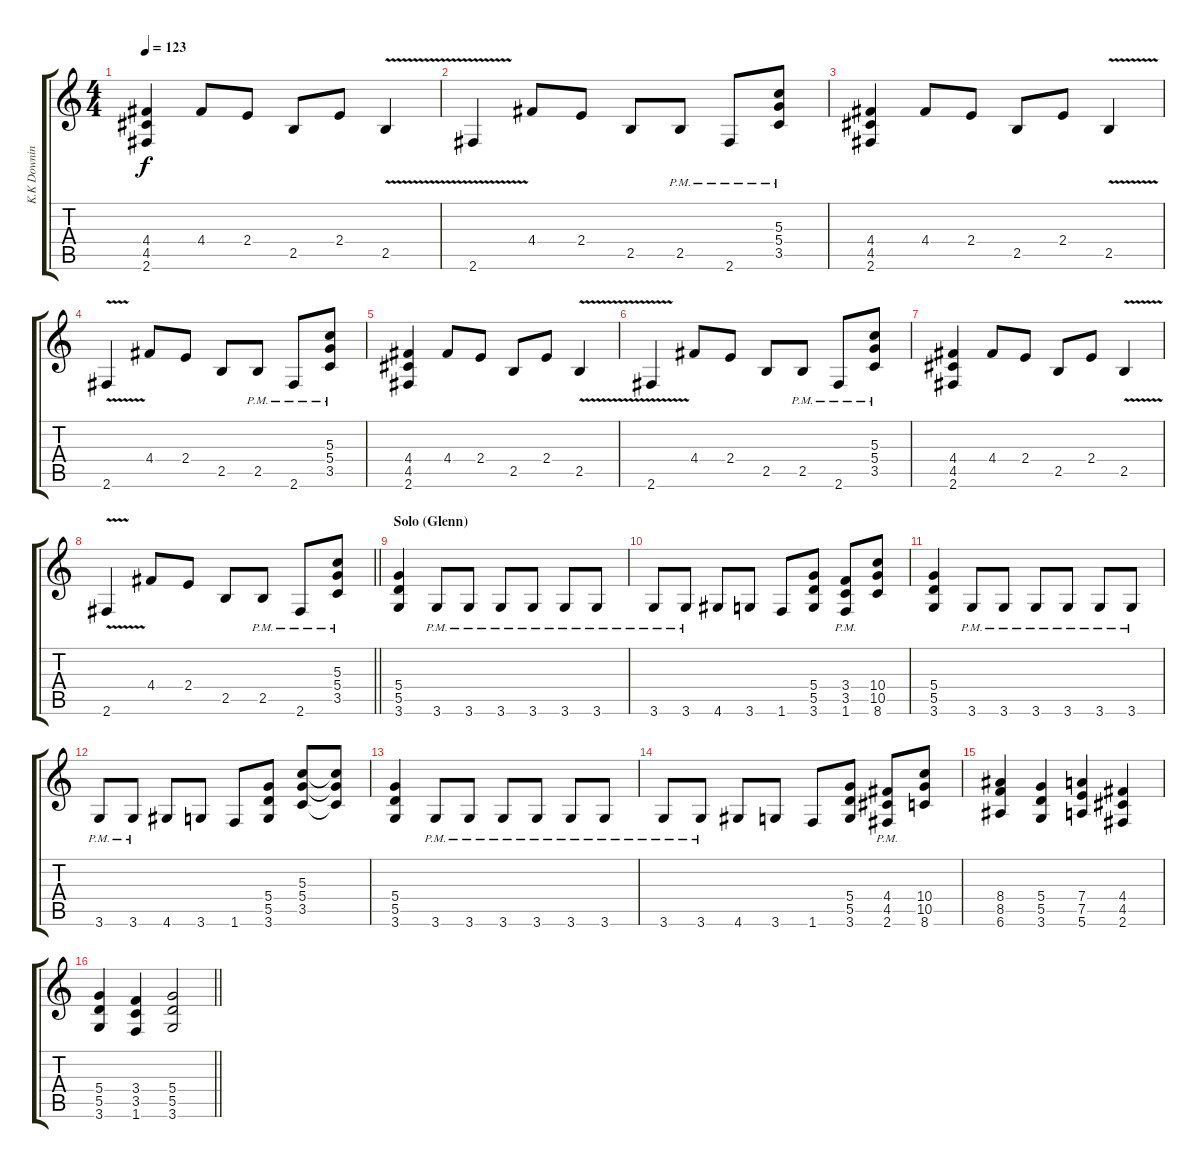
\track ("K.K Downing" "K.K Downin") {instrument overdrivenguitar}
\staff {score tabs}
\tuning (E4 B3 G3 D3 A2 E2) {hide}
\ts (4 4)
\tempo 123
\clef g2
\ks c
(4.4 4.5 2.6).4{dy f} 4.4.8 2.4.8 2.5.8 2.4.8 2.5{v}.4 |
2.6{v}.4 4.4.8 2.4.8 2.5.8 2.5{pm}.8 2.6{pm}.8 (5.3 5.4 3.5{pm}).8 |
(4.4 4.5 2.6).4 4.4.8 2.4.8 2.5.8 2.4.8 2.5{v}.4 |
2.6{v}.4 4.4.8 2.4.8 2.5.8 2.5{pm}.8 2.6{pm}.8 (5.3 5.4 3.5{pm}).8 |
(4.4 4.5 2.6).4 4.4.8 2.4.8 2.5.8 2.4.8 2.5{v}.4 |
2.6{v}.4 4.4.8 2.4.8 2.5.8 2.5{pm}.8 2.6{pm}.8 (5.3 5.4 3.5{pm}).8 |
(4.4 4.5 2.6).4 4.4.8 2.4.8 2.5.8 2.4.8 2.5{v}.4 |
\barLineRight lightlight
2.6{v}.4 4.4.8 2.4.8 2.5.8 2.5{pm}.8 2.6{pm}.8 (5.3 5.4 3.5{pm}).8 |
\section ("" "Solo (Glenn)")
(5.4 5.5 3.6).4 3.6{pm}.8 3.6{pm}.8 3.6{pm}.8 3.6{pm}.8 3.6{pm}.8 3.6{pm}.8 |
3.6{pm}.8 3.6{pm}.8 4.6.8 3.6.8 1.6.8 (5.4 5.5 3.6).8 (3.4{pm} 3.5{pm} 1.6{pm}).8 (10.4 10.5 8.6).8 |
(5.4 5.5 3.6).4 3.6{pm}.8 3.6{pm}.8 3.6{pm}.8 3.6{pm}.8 3.6{pm}.8 3.6{pm}.8 |
3.6{pm}.8 3.6{pm}.8 4.6.8 3.6.8 1.6.8 (5.4 5.5 3.6).8 (5.3 5.4 3.5).8 (5.3{t} 5.4{t} 3.5{t}).8 |
(5.4 5.5 3.6).4 3.6{pm}.8 3.6{pm}.8 3.6{pm}.8 3.6{pm}.8 3.6{pm}.8 3.6{pm}.8 |
3.6{pm}.8 3.6{pm}.8 4.6.8 3.6.8 1.6.8 (5.4 5.5 3.6).8 (4.4{pm} 4.5{pm} 2.6{pm}).8 (10.4 10.5 8.6).8 |
(8.4 8.5 6.6).4 (5.4 5.5 3.6).4 (7.4 7.5 5.6).4 (4.4 4.5 2.6).4 |
\barLineRight lightlight
(5.4 5.5 3.6).4 (3.4 3.5 1.6).4 (5.4 5.5 3.6).2
